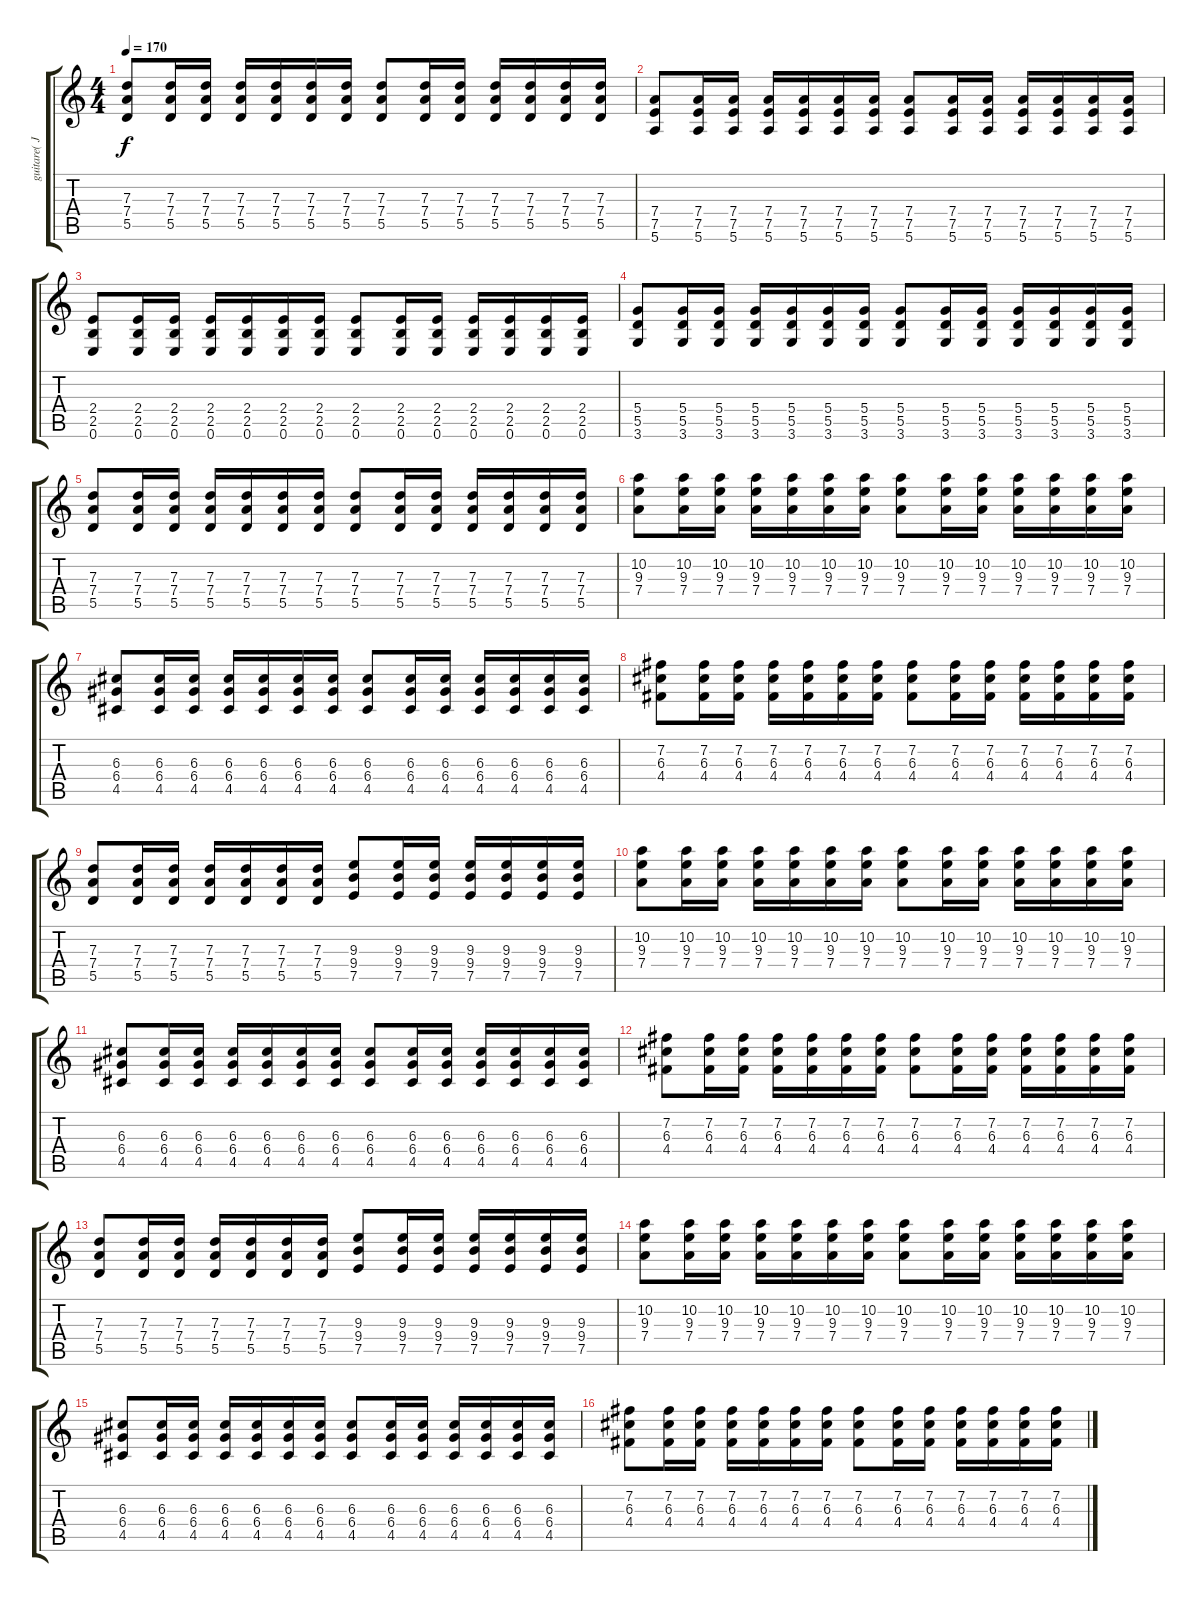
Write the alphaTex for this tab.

\track ("guitare( Jake ) " "guitare( J") {instrument distortionguitar}
\staff {score tabs}
\tuning (E4 B3 G3 D3 A2 E2) {hide}
\ts (4 4)
\tempo 170
\clef g2
\ks c
(7.3 7.4 5.5).8{dy f} (7.3 7.4 5.5).16 (7.3 7.4 5.5).16 (7.3 7.4 5.5).16 (7.3 7.4 5.5).16 (7.3 7.4 5.5).16 (7.3 7.4 5.5).16 (7.3 7.4 5.5).8 (7.3 7.4 5.5).16 (7.3 7.4 5.5).16 (7.3 7.4 5.5).16 (7.3 7.4 5.5).16 (7.3 7.4 5.5).16 (7.3 7.4 5.5).16 |
(7.4 7.5 5.6).8 (7.4 7.5 5.6).16 (7.4 7.5 5.6).16 (7.4 7.5 5.6).16 (7.4 7.5 5.6).16 (7.4 7.5 5.6).16 (7.4 7.5 5.6).16 (7.4 7.5 5.6).8 (7.4 7.5 5.6).16 (7.4 7.5 5.6).16 (7.4 7.5 5.6).16 (7.4 7.5 5.6).16 (7.4 7.5 5.6).16 (7.4 7.5 5.6).16 |
(2.4 2.5 0.6).8 (2.4 2.5 0.6).16 (2.4 2.5 0.6).16 (2.4 2.5 0.6).16 (2.4 2.5 0.6).16 (2.4 2.5 0.6).16 (2.4 2.5 0.6).16 (2.4 2.5 0.6).8 (2.4 2.5 0.6).16 (2.4 2.5 0.6).16 (2.4 2.5 0.6).16 (2.4 2.5 0.6).16 (2.4 2.5 0.6).16 (2.4 2.5 0.6).16 |
(5.4 5.5 3.6).8 (5.4 5.5 3.6).16 (5.4 5.5 3.6).16 (5.4 5.5 3.6).16 (5.4 5.5 3.6).16 (5.4 5.5 3.6).16 (5.4 5.5 3.6).16 (5.4 5.5 3.6).8 (5.4 5.5 3.6).16 (5.4 5.5 3.6).16 (5.4 5.5 3.6).16 (5.4 5.5 3.6).16 (5.4 5.5 3.6).16 (5.4 5.5 3.6).16 |
(7.3 7.4 5.5).8 (7.3 7.4 5.5).16 (7.3 7.4 5.5).16 (7.3 7.4 5.5).16 (7.3 7.4 5.5).16 (7.3 7.4 5.5).16 (7.3 7.4 5.5).16 (7.3 7.4 5.5).8 (7.3 7.4 5.5).16 (7.3 7.4 5.5).16 (7.3 7.4 5.5).16 (7.3 7.4 5.5).16 (7.3 7.4 5.5).16 (7.3 7.4 5.5).16 |
(10.2 9.3 7.4).8 (10.2 9.3 7.4).16 (10.2 9.3 7.4).16 (10.2 9.3 7.4).16 (10.2 9.3 7.4).16 (10.2 9.3 7.4).16 (10.2 9.3 7.4).16 (10.2 9.3 7.4).8 (10.2 9.3 7.4).16 (10.2 9.3 7.4).16 (10.2 9.3 7.4).16 (10.2 9.3 7.4).16 (10.2 9.3 7.4).16 (10.2 9.3 7.4).16 |
(6.3 6.4 4.5).8 (6.3 6.4 4.5).16 (6.3 6.4 4.5).16 (6.3 6.4 4.5).16 (6.3 6.4 4.5).16 (6.3 6.4 4.5).16 (6.3 6.4 4.5).16 (6.3 6.4 4.5).8 (6.3 6.4 4.5).16 (6.3 6.4 4.5).16 (6.3 6.4 4.5).16 (6.3 6.4 4.5).16 (6.3 6.4 4.5).16 (6.3 6.4 4.5).16 |
(7.2 6.3 4.4).8 (7.2 6.3 4.4).16 (7.2 6.3 4.4).16 (7.2 6.3 4.4).16 (7.2 6.3 4.4).16 (7.2 6.3 4.4).16 (7.2 6.3 4.4).16 (7.2 6.3 4.4).8 (7.2 6.3 4.4).16 (7.2 6.3 4.4).16 (7.2 6.3 4.4).16 (7.2 6.3 4.4).16 (7.2 6.3 4.4).16 (7.2 6.3 4.4).16 |
(7.3 7.4 5.5).8 (7.3 7.4 5.5).16 (7.3 7.4 5.5).16 (7.3 7.4 5.5).16 (7.3 7.4 5.5).16 (7.3 7.4 5.5).16 (7.3 7.4 5.5).16 (9.3 9.4 7.5).8 (9.3 9.4 7.5).16 (9.3 9.4 7.5).16 (9.3 9.4 7.5).16 (9.3 9.4 7.5).16 (9.3 9.4 7.5).16 (9.3 9.4 7.5).16 |
(10.2 9.3 7.4).8 (10.2 9.3 7.4).16 (10.2 9.3 7.4).16 (10.2 9.3 7.4).16 (10.2 9.3 7.4).16 (10.2 9.3 7.4).16 (10.2 9.3 7.4).16 (10.2 9.3 7.4).8 (10.2 9.3 7.4).16 (10.2 9.3 7.4).16 (10.2 9.3 7.4).16 (10.2 9.3 7.4).16 (10.2 9.3 7.4).16 (10.2 9.3 7.4).16 |
(6.3 6.4 4.5).8 (6.3 6.4 4.5).16 (6.3 6.4 4.5).16 (6.3 6.4 4.5).16 (6.3 6.4 4.5).16 (6.3 6.4 4.5).16 (6.3 6.4 4.5).16 (6.3 6.4 4.5).8 (6.3 6.4 4.5).16 (6.3 6.4 4.5).16 (6.3 6.4 4.5).16 (6.3 6.4 4.5).16 (6.3 6.4 4.5).16 (6.3 6.4 4.5).16 |
(7.2 6.3 4.4).8 (7.2 6.3 4.4).16 (7.2 6.3 4.4).16 (7.2 6.3 4.4).16 (7.2 6.3 4.4).16 (7.2 6.3 4.4).16 (7.2 6.3 4.4).16 (7.2 6.3 4.4).8 (7.2 6.3 4.4).16 (7.2 6.3 4.4).16 (7.2 6.3 4.4).16 (7.2 6.3 4.4).16 (7.2 6.3 4.4).16 (7.2 6.3 4.4).16 |
(7.3 7.4 5.5).8 (7.3 7.4 5.5).16 (7.3 7.4 5.5).16 (7.3 7.4 5.5).16 (7.3 7.4 5.5).16 (7.3 7.4 5.5).16 (7.3 7.4 5.5).16 (9.3 9.4 7.5).8 (9.3 9.4 7.5).16 (9.3 9.4 7.5).16 (9.3 9.4 7.5).16 (9.3 9.4 7.5).16 (9.3 9.4 7.5).16 (9.3 9.4 7.5).16 |
(10.2 9.3 7.4).8 (10.2 9.3 7.4).16 (10.2 9.3 7.4).16 (10.2 9.3 7.4).16 (10.2 9.3 7.4).16 (10.2 9.3 7.4).16 (10.2 9.3 7.4).16 (10.2 9.3 7.4).8 (10.2 9.3 7.4).16 (10.2 9.3 7.4).16 (10.2 9.3 7.4).16 (10.2 9.3 7.4).16 (10.2 9.3 7.4).16 (10.2 9.3 7.4).16 |
(6.3 6.4 4.5).8 (6.3 6.4 4.5).16 (6.3 6.4 4.5).16 (6.3 6.4 4.5).16 (6.3 6.4 4.5).16 (6.3 6.4 4.5).16 (6.3 6.4 4.5).16 (6.3 6.4 4.5).8 (6.3 6.4 4.5).16 (6.3 6.4 4.5).16 (6.3 6.4 4.5).16 (6.3 6.4 4.5).16 (6.3 6.4 4.5).16 (6.3 6.4 4.5).16 |
(7.2 6.3 4.4).8 (7.2 6.3 4.4).16 (7.2 6.3 4.4).16 (7.2 6.3 4.4).16 (7.2 6.3 4.4).16 (7.2 6.3 4.4).16 (7.2 6.3 4.4).16 (7.2 6.3 4.4).8 (7.2 6.3 4.4).16 (7.2 6.3 4.4).16 (7.2 6.3 4.4).16 (7.2 6.3 4.4).16 (7.2 6.3 4.4).16 (7.2 6.3 4.4).16
